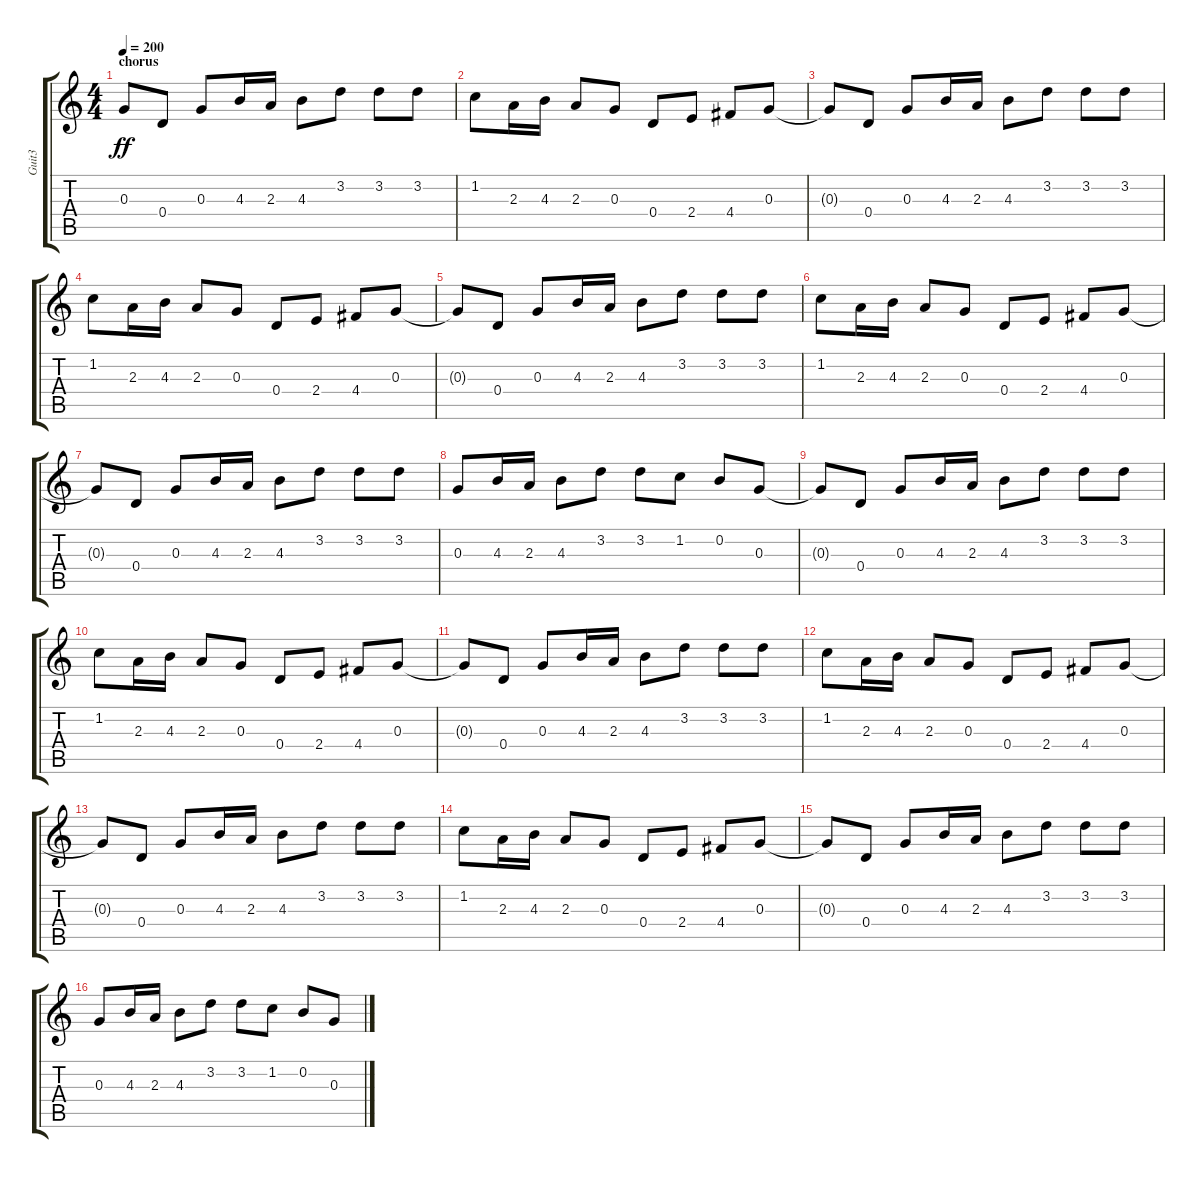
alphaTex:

\track ("Guit3" "Guit3") {instrument overdrivenguitar}
\staff {score tabs}
\tuning (E4 B3 G3 D3 A2 E2) {hide}
\ts (4 4)
\section ("" "chorus")
\tempo 200
\clef g2
\ks c
0.3{t}.8{dy ff} 0.4.8 0.3.8 4.3.16 2.3.16 4.3.8 3.2.8 3.2.8 3.2.8 |
1.2.8 2.3.16 4.3.16 2.3.8 0.3.8 0.4.8 2.4.8 4.4.8 0.3.8 |
0.3{t}.8 0.4.8 0.3.8 4.3.16 2.3.16 4.3.8 3.2.8 3.2.8 3.2.8 |
1.2.8 2.3.16 4.3.16 2.3.8 0.3.8 0.4.8 2.4.8 4.4.8 0.3.8 |
0.3{t}.8 0.4.8 0.3.8 4.3.16 2.3.16 4.3.8 3.2.8 3.2.8 3.2.8 |
1.2.8 2.3.16 4.3.16 2.3.8 0.3.8 0.4.8 2.4.8 4.4.8 0.3.8 |
0.3{t}.8 0.4.8 0.3.8 4.3.16 2.3.16 4.3.8 3.2.8 3.2.8 3.2.8 |
0.3.8 4.3.16 2.3.16 4.3.8 3.2.8 3.2.8 1.2.8 0.2.8 0.3.8 |
0.3{t}.8 0.4.8 0.3.8 4.3.16 2.3.16 4.3.8 3.2.8 3.2.8 3.2.8 |
1.2.8 2.3.16 4.3.16 2.3.8 0.3.8 0.4.8 2.4.8 4.4.8 0.3.8 |
0.3{t}.8 0.4.8 0.3.8 4.3.16 2.3.16 4.3.8 3.2.8 3.2.8 3.2.8 |
1.2.8 2.3.16 4.3.16 2.3.8 0.3.8 0.4.8 2.4.8 4.4.8 0.3.8 |
0.3{t}.8 0.4.8 0.3.8 4.3.16 2.3.16 4.3.8 3.2.8 3.2.8 3.2.8 |
1.2.8 2.3.16 4.3.16 2.3.8 0.3.8 0.4.8 2.4.8 4.4.8 0.3.8 |
0.3{t}.8 0.4.8 0.3.8 4.3.16 2.3.16 4.3.8 3.2.8 3.2.8 3.2.8 |
0.3.8 4.3.16 2.3.16 4.3.8 3.2.8 3.2.8 1.2.8 0.2.8 0.3.8
